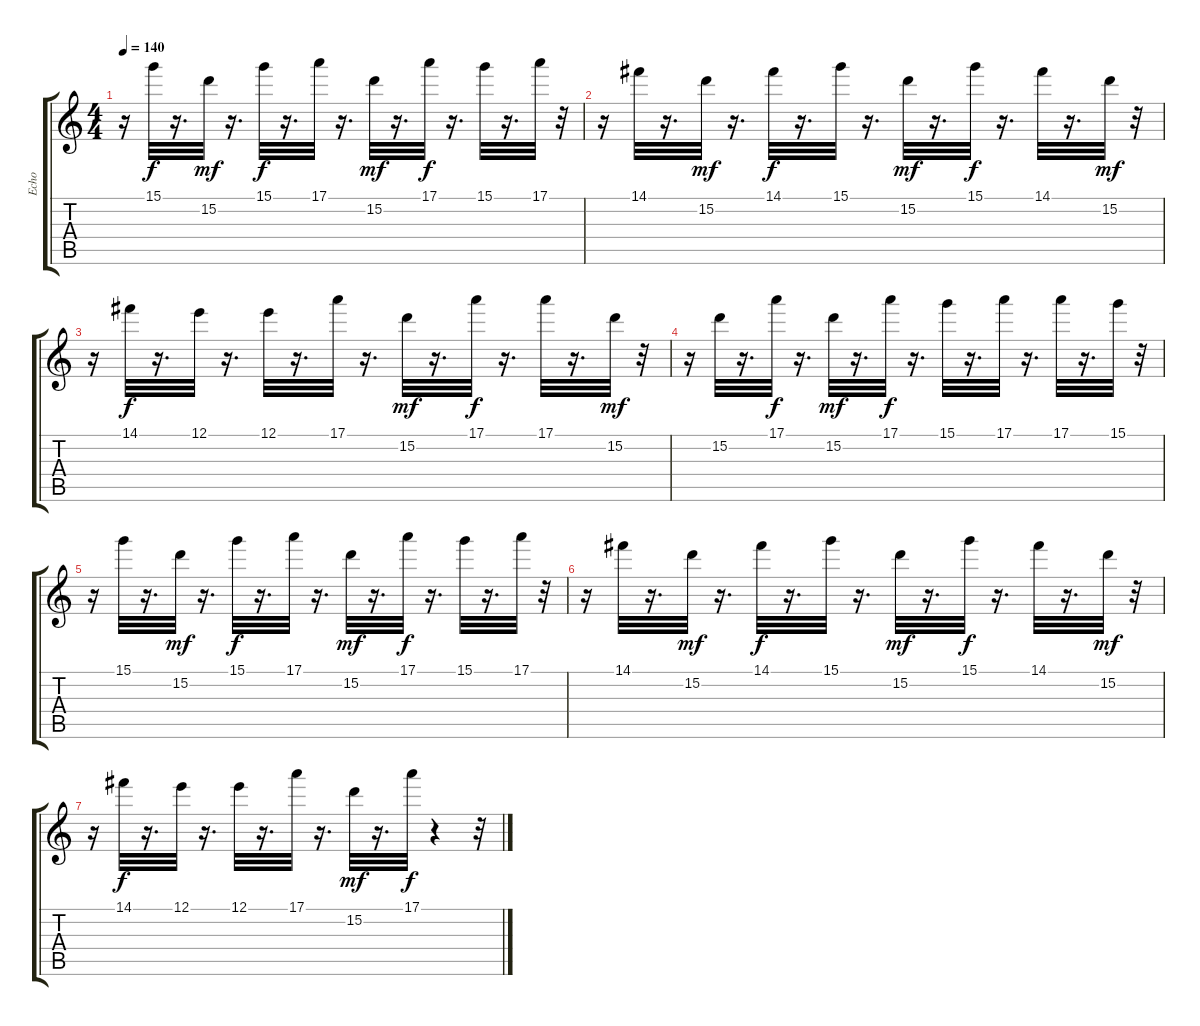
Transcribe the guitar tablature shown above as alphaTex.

\track ("Echo" "Echo") {instrument distortionguitar}
\staff {score tabs}
\tuning (E4 B3 G3 D3 A2 E2) {hide}
\ts (4 4)
\tempo 140
\clef g2
\ks c
r.16{dy f} 15.1.32 r.16{d} 15.2.32{dy mf} r.16{d} 15.1.32{dy f} r.16{d} 17.1.32 r.16{d} 15.2.32{dy mf} r.16{d} 17.1.32{dy f} r.16{d} 15.1.32 r.16{d} 17.1.32 r.32 |
r.16 14.1.32 r.16{d} 15.2.32{dy mf} r.16{d} 14.1.32{dy f} r.16{d} 15.1.32 r.16{d} 15.2.32{dy mf} r.16{d} 15.1.32{dy f} r.16{d} 14.1.32 r.16{d} 15.2.32{dy mf} r.32 |
r.16 14.1.32{dy f} r.16{d} 12.1.32 r.16{d} 12.1.32 r.16{d} 17.1.32 r.16{d} 15.2.32{dy mf} r.16{d} 17.1.32{dy f} r.16{d} 17.1.32 r.16{d} 15.2.32{dy mf} r.32 |
r.16 15.2.32 r.16{d} 17.1.32{dy f} r.16{d} 15.2.32{dy mf} r.16{d} 17.1.32{dy f} r.16{d} 15.1.32 r.16{d} 17.1.32 r.16{d} 17.1.32 r.16{d} 15.1.32 r.32 |
r.16 15.1.32 r.16{d} 15.2.32{dy mf} r.16{d} 15.1.32{dy f} r.16{d} 17.1.32 r.16{d} 15.2.32{dy mf} r.16{d} 17.1.32{dy f} r.16{d} 15.1.32 r.16{d} 17.1.32 r.32 |
r.16 14.1.32 r.16{d} 15.2.32{dy mf} r.16{d} 14.1.32{dy f} r.16{d} 15.1.32 r.16{d} 15.2.32{dy mf} r.16{d} 15.1.32{dy f} r.16{d} 14.1.32 r.16{d} 15.2.32{dy mf} r.32 |
r.16 14.1.32{dy f} r.16{d} 12.1.32 r.16{d} 12.1.32 r.16{d} 17.1.32 r.16{d} 15.2.32{dy mf} r.16{d} 17.1.32{dy f} r.4 r.32
